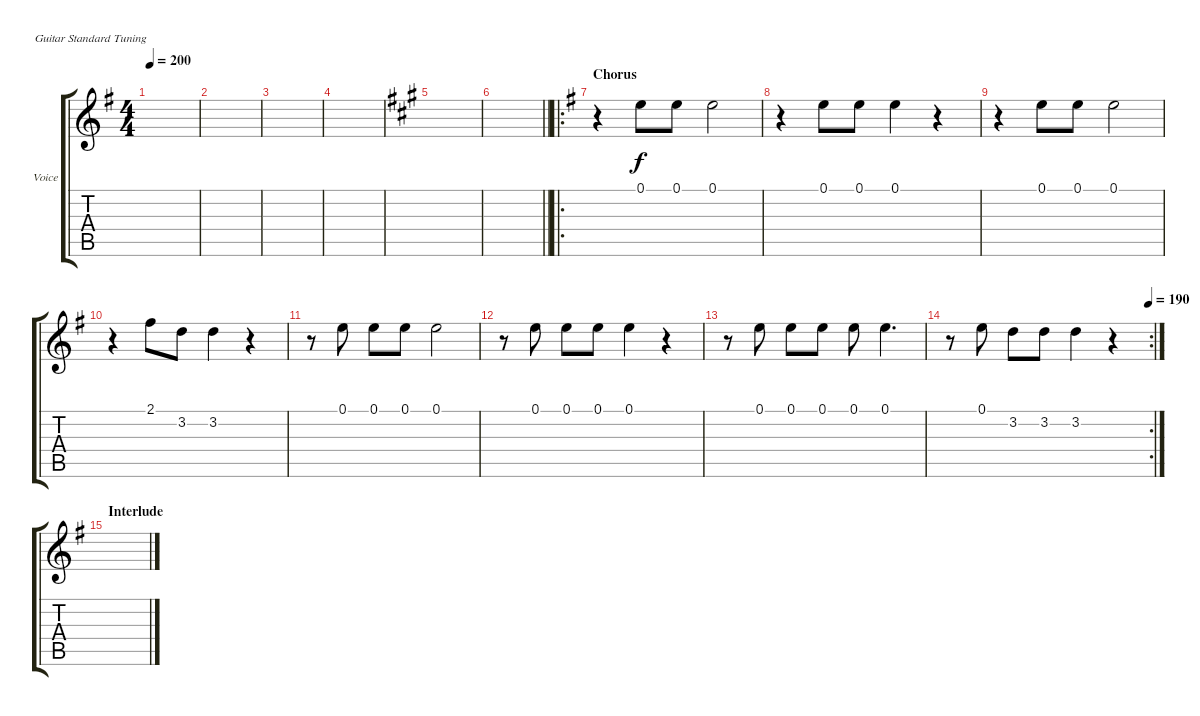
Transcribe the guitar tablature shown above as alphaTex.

\bracketExtendMode groupsimilarinstruments
\firstSystemTrackNameOrientation horizontal
\otherSystemsTrackNameOrientation horizontal
\track ("Voice" "Voice") {mute instrument acousticguitarsteel}
\staff {score tabs}
\tuning (E4 B3 G3 D3 A2 E2)
\ts (4 4)
\tempo 200
\clef g2
\scale
0.333333
\ks g
|
\scale
0.333333 |
\scale
0.333333 |
\scale
0.256198 |
\scale
0.487603
\ks a
|
\scale
0.256198
\barLineRight lightlight
|
\ro
\section ("" "Chorus")
\scale
0.507937
\ks g
r.4 0.1.8 0.1.8 0.1.2 |
\scale
0.246032 r.4 0.1.8 0.1.8 0.1.4 r.4 |
\scale
0.246032 r.4 0.1.8 0.1.8 0.1.2 |
\scale
0.333333 r.4 2.1.8 3.2.8 3.2.4 r.4 |
\scale
0.333333 r.8 0.1.8 0.1.8 0.1.8 0.1.2 |
\scale
0.333333 r.8 0.1.8 0.1.8 0.1.8 0.1.4 r.4 |
\scale
0.322917 r.8 0.1.8 0.1.8 0.1.8 0.1.8 0.1.4{d} |
\rc 2
\tempo (190 1)
\scale
0.354167 r.8 0.1.8{lyrics (0 "") lyrics (1 "") lyrics (2 "") lyrics (3 "") lyrics (4 "")} 3.2.8{lyrics (0 "") lyrics (1 "") lyrics (2 "") lyrics (3 "") lyrics (4 "")} 3.2.8{lyrics (0 "") lyrics (1 "") lyrics (2 "") lyrics (3 "") lyrics (4 "")} 3.2.4{lyrics (0 "") lyrics (1 "") lyrics (2 "") lyrics (3 "") lyrics (4 "")} r.4 |
\section ("" "Interlude")
\scale
0.322917 |
\scale
0.333333
